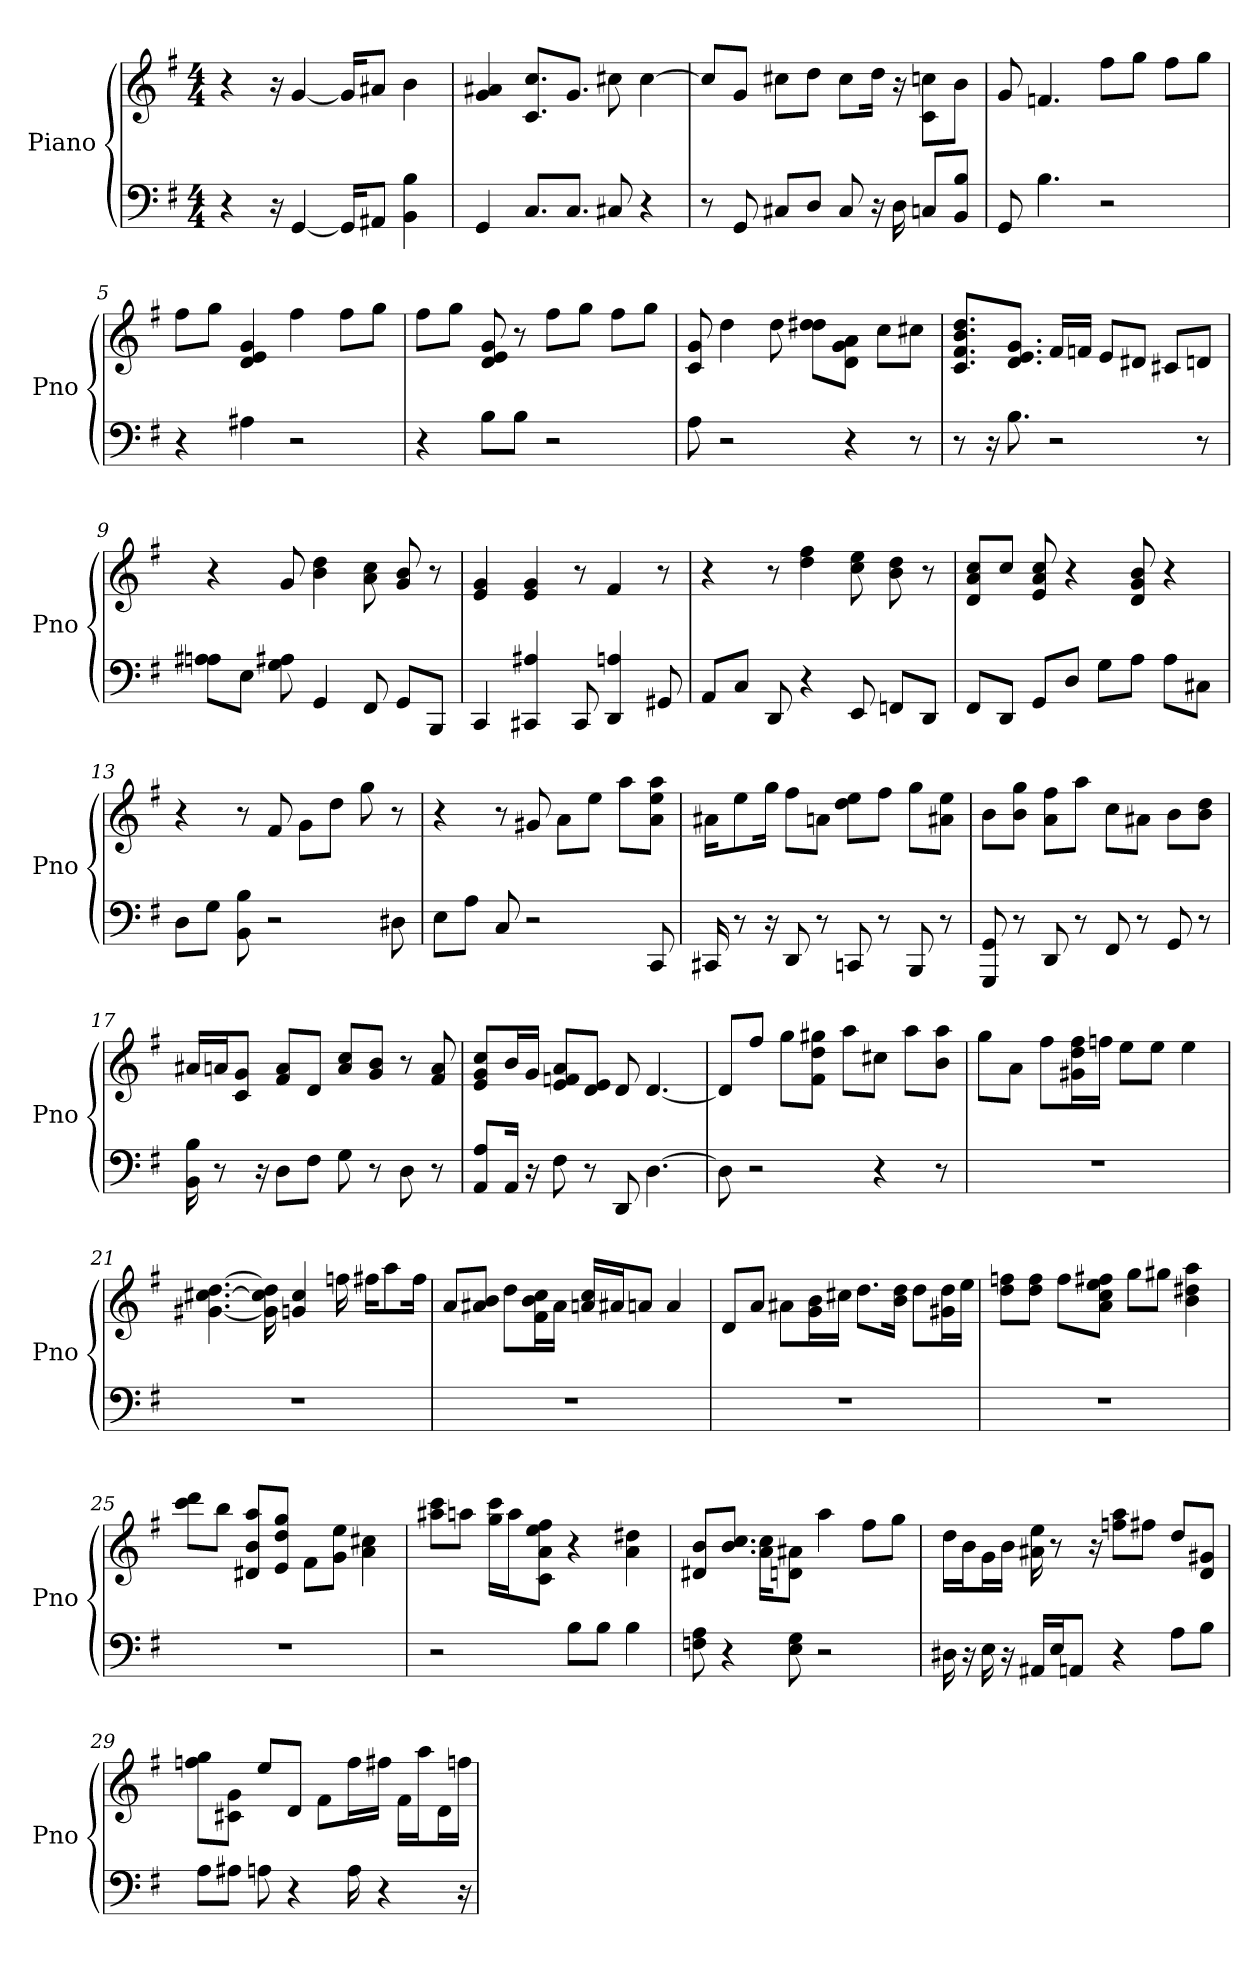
**kern	**kern
*part1	*part1
*staff2	*staff1
*I"Piano	*
*I'Pno	*
*clefF4	*clefG2
*k[f#]	*k[f#]
*G:	*G:
*M4/4	*M4/4
*MM158	*MM158
=1	=1
4r	4r
16r	16r
[4GG	[4g
16GG/KL]	16g/KL]
8AA#/J	8a#/J
4B 4BB	4b
=2	=2
4GG	4a# 4g
8.C/L	8.cc/ 8.c/L
8.C/J	8.g/J
8C#	8cc#
4r	[4cc#
=3	=3
8r	8cc#/L]
8GG	8g/J
8C#/L	8cc#\L
8D/J	8dd\J
8C#	8cc#\L
16r	16dd\Jk
16D	16r
8C/L	8cc\ 8c\L
8B/ 8BB/J	8b\J
=4	=4
8GG	8g
4.B	4.f
2r	8ff#\L
.	8gg\J
.	8ff#\L
.	8gg\J
=5	=5
4r	8ff#\L
.	8gg\J
4A#	4g 4d 4e
2r	4ff#
.	8ff#\L
.	8gg\J
=6	=6
4r	8ff#\L
.	8gg\J
8B\L	8d 8g 8e
8B\J	8r
2r	8ff#\L
.	8gg\J
.	8ff#\L
.	8gg\J
=7	=7
8A	8c 8g
2r	4dd
.	8dd
.	8dd\ 8dd#\L
4r	8d\ 8g\ 8a\J
.	8cc\L
8r	8cc#\J
=8	=8
8r	8.b/ 8.f#/ 8.dd/ 8.c/L
16r	.
8.B	8.e/ 8.d/ 8.g/J
2r	16f#/LL
.	16f/JJ
.	8e/L
.	8d#/J
.	8c#/L
8r	8d/J
=9	=9
8A#\ 8A\L	4r
8E\J	.
8A# 8G	8g
4GG	4b 4dd
8FF#	8a 8cc
8GG/L	8b 8g
8BBB/J	8r
=10	=10
4CC	4e 4g
4A# 4CC#	4e 4g
8CC#	8r
4A 4DD	4f#
8GG#	8r
=11	=11
8AA/L	4r
8C/J	.
8DD	8r
4r	4ff# 4dd
8EE	8cc 8ee
8FF/L	8b 8dd
8DD/J	8r
=12	=12
8FF#/L	8d/ 8cc/ 8a/L
8DD/J	8cc/J
8GG/L	8e 8cc 8a
8D/J	4r
8G\L	.
8A\J	8b 8d 8g
8A\L	4r
8C#\J	.
=13	=13
8D\L	4r
8G\J	.
8B 8BB	8r
2r	8f#
.	8g\L
.	8dd\J
.	8gg
8D#	8r
=14	=14
8E\L	4r
8A\J	.
8C	8r
2r	8g#
.	8a\L
.	8ee\J
.	8aa\L
8CC	8a\ 8ee\ 8aa\J
=15	=15
16CC#	16a#\KL
8r	8ee\
16r	16gg\Jk
8DD	8ff#\L
8r	8a\J
8CC	8ee\ 8dd\L
8r	8ff#\J
8BBB	8gg\L
8r	8a#\ 8ee\J
=16	=16
8GG 8GGG	8b\L
8r	8b\ 8gg\J
8DD	8a\ 8ff#\L
8r	8aa\J
8FF#	8cc\L
8r	8a#\J
8GG	8b\L
8r	8b\ 8dd\J
=17	=17
16BB 16B	16a#/LL
8r	16a/J
.	8c/ 8g/J
16r	.
8D\L	8a/ 8f#/L
8F#\J	8d/J
8G	8a/ 8cc/L
8r	8g/ 8b/J
8D	8r
8r	8a 8f#
=18	=18
8AA/ 8A/L	8e/ 8cc/ 8g/L
16AA/Jk	16b/L
16r	16g/JJ
8F#	8a/ 8e/ 8f/L
8r	8e/ 8d/J
8DD	8d
[4.D	[4.d
=19	=19
8D]	8d/L]
2r	8ff#/J
.	8gg\L
.	8gg#\ 8f#\ 8dd\J
.	8aa\L
4r	8cc#\J
.	8aa\L
8r	8aa\ 8b\J
=20	=20
1r	8gg\L
.	8a\J
.	8ff#\L
.	16dd\ 16g#\ 16ff#\L
.	16ff\JJ
.	8ee\L
.	8ee\J
.	4ee
=21	=21
1r	[4.cc# [4.g# [4.dd
.	16cc#] 16g#] 16dd]
.	4cc# 4g
.	16ff
.	16ff#\KL
.	8aa\
.	16ff#\Jk
=22	=22
1r	8a/L
.	8b/ 8a#/J
.	8dd\L
.	16cc\ 16b\ 16f#\L
.	16a#\JJ
.	16a/ 16cc/LL
.	16a#/J
.	8a/J
.	4a
=23	=23
1r	8d/L
.	8a/J
.	8a#\L
.	16g\ 16b\L
.	16cc#\JJ
.	8.dd\L
.	16dd\ 16b\Jk
.	8dd\L
.	16dd\ 16g#\L
.	16ee\JJ
=24	=24
1r	8dd\ 8ff\L
.	8dd\ 8ff\J
.	8ff\L
.	8ff#\ 8a\ 8ee\ 8cc\J
.	8gg\L
.	8gg#\J
.	4aa 4b 4dd#
=25	=25
1r	8ddd\ 8ccc\L
.	8bb\J
.	8b/ 8aa/ 8d#/L
.	8dd/ 8gg/ 8e/J
.	8f#\L
.	8g\ 8ee\J
.	4a 4cc#
=26	=26
2r	8aa#\ 8ccc\L
.	8aa\J
.	16ccc\ 16gg\LL
.	16aa\J
.	8ff#\ 8ee\ 8c\ 8a\J
8B\L	4r
8B\J	.
4B	4dd# 4a
=27	=27
8A 8F	8d#/ 8b/L
4r	8.cc/ 8.b/J
.	16cc\ 16a\KL
8E 8G	8d\ 8a#\J
2r	4aa
.	8ff#\L
.	8gg\J
=28	=28
16D#	16dd\LL
16r	16b\J
16E	16g\L
16r	16b\JJ
16AA#/LL	16ee 16a#
16E/J	8r
8AA/J	.
.	16r
4r	8aa\ 8ff\L
.	8ff#\J
8A\L	8dd/L
8B\J	8g#/ 8d/J
=29	=29
8A\L	8ff\ 8gg\L
8A#\J	8c#\ 8g\J
8A	8ee/L
4r	8d/J
.	8f#\L
16A	16ff\L
4r	16ff#\JJ
.	16f#\LL
.	16aa\J
.	16d\L
16r	16ff\JJ
=	=
*-	*-
